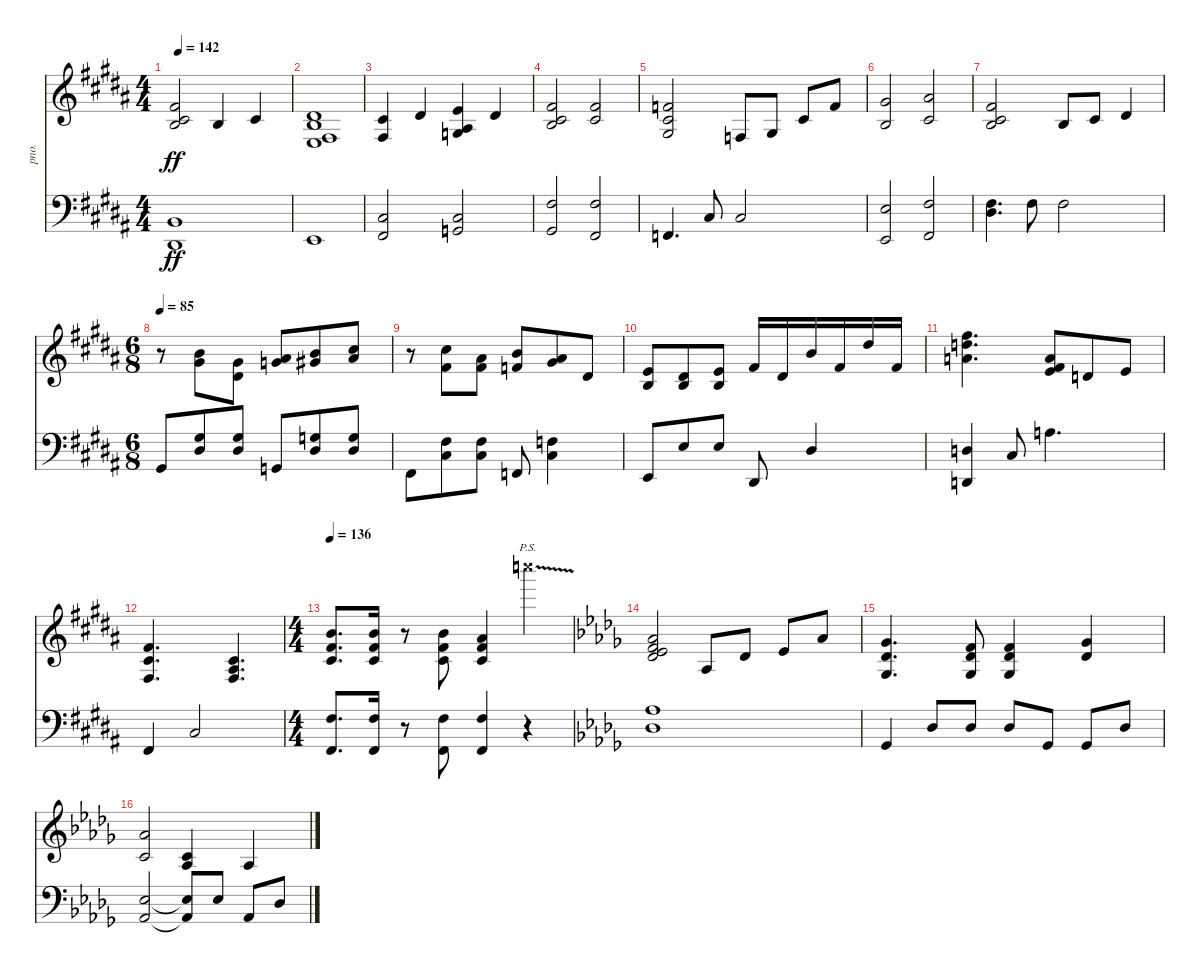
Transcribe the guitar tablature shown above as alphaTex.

\bracketExtendMode nobrackets
\track ("Piano R" "pno.") {instrument acousticgrandpiano}
\staff {score}
\tuning (E4 B3 G3 D3 A2 E2)
\ts (4 4)
\tempo 142
\clef g2
\ks g#minor
(11.4{acc #} 0.2{acc forcenatural} 11.3{acc #}).2{dy ff beam Up} 0.2{acc forcenatural}.4{beam Up} 2.2{acc #}.4{beam Up} |
(4.4{acc #} 7.5{acc forcenatural} 4.3{acc forcenatural} 4.2{acc #}).1{beam Up} |
(4.4{acc #} 2.2{acc #}).4{beam Up} 4.2{acc #}.4{beam Up} (0.3{acc forcenatural} 8.4{acc #} 0.1{acc forcenatural}).4{beam Up} 4.2{acc #}.4{beam Up} |
(2.2{acc #} 4.3{acc forcenatural} 2.1{acc #}).2{beam Up} (2.2{acc #} 2.1{acc #}).2{beam Up} |
(1.3{acc #} 2.2{acc #} 1.1{acc forcenatural}).2{beam Up} 3.4{acc forcenatural}.8{beam Up} 1.3{acc #}.8{beam Up} 2.2{acc #}.8{beam Up} 1.1{acc forcenatural}.8{beam Up} |
(4.3{acc forcenatural} 4.1{acc #}).2{beam Up} (6.3{acc #} 6.1{acc #}).2{beam Up} |
(11.4{acc #} 0.2{acc forcenatural} 11.3{acc #}).2{beam Up} 0.2{acc forcenatural}.8{beam Up} 2.2{acc #}.8{beam Up} 4.2{acc #}.4{beam Up} |
\ts (6 8)
\tempo 85
r.8{beam Down} (9.2{acc #} 7.1{acc forcenatural}).8{beam Up} (4.2{acc #} 4.1{acc #}).8{beam Up} (8.2{acc forcenatural} 6.1{acc #}).8{beam Up} (9.2{acc #} 7.1{acc forcenatural}).8{beam Up} (11.2{acc #} 9.1{acc #}).8{beam Up} |
r.8{beam Down} (7.2{acc #} 9.1{acc #}).8{beam Up} (7.2{acc #} 6.1{acc #}).8{beam Up} (7.1{acc forcenatural} 6.2{acc forcenatural}).8{beam Up} (6.1{acc #} 9.2{acc #}).8{beam Up} 4.2{acc #}.8{beam Up} |
(0.2{acc forcenatural} 0.1{acc forcenatural}).8{beam Up} (4.3{acc forcenatural} 4.2{acc #}).8{beam Up} (0.2{acc forcenatural} 0.1{acc forcenatural}).8{beam Up} 2.1{acc #}.16{beam Up} 4.2{acc #}.16{beam Up} 7.1{acc forcenatural}.16{beam Up} 2.1{acc #}.16{beam Up} 11.1{acc #}.16{beam Up} 2.1{acc #}.16{beam Up} |
(14.3{acc forcenatural} 15.2{acc forcenatural} 14.1{acc #}).4{d beam Down} (0.1{acc forcenatural} 11.3{acc #} 10.2{acc forcenatural}).8{beam Up} 3.2{acc forcenatural}.8{beam Up} 0.1{acc forcenatural}.8{beam Up} |
(4.4{acc #} 2.2{acc #} 2.1{acc #}).4{d beam Up} (4.4{acc #} 3.3{acc #} 2.2{acc #}).4{d beam Up} |
\ts (4 4)
\tempo 136
(6.3{acc #} 7.2{acc #} 7.1{acc forcenatural}).8{d beam Up} (6.3{acc #} 7.2{acc #} 7.1{acc forcenatural}).16{beam Up} r.8{beam Down} (16.5{acc #} 16.4{acc #} 16.3{acc forcenatural}).8{beam Up} (11.3{acc #} 11.4{acc #} 11.2{acc #}).4{beam Up} 37.2{psd x acc forcenatural}.4{beam Down} |
\ks db
(2.2{acc b} 1.1{acc forcenatural} 8.3{acc b} 18.4{acc b}).2{beam Up} 1.3{acc b}.8{beam Up} 2.2{acc b}.8{beam Up} 4.2{acc b}.8{beam Up} 4.1{acc b}.8{beam Up} |
(9.5{acc b} 11.4{acc b} 11.3{acc b}).4{d beam Up} (4.4{acc b} 6.3{acc b} 6.2{acc forcenatural}).8{beam Up} (4.4{acc b} 6.3{acc b} 6.2{acc forcenatural}).4{beam Up} (2.2{acc b} 2.1{acc b}).4{beam Up} |
(1.2{acc forcenatural} 4.1{acc b}).2{beam Up} (1.3{acc b} 1.2{acc forcenatural}).4{beam Up} 1.3{acc b}.4{beam Up}
\staff {score}
\tuning (G2 D2 A1 E1 B0)
\clef f4
\ottava regular
\simile none
\ks g#minor
(6.3{acc #} 9.2{acc forcenatural}).1{dy ff beam Up} |
2.2{acc forcenatural}.1{beam Up} |
(4.2{acc #} 6.1{acc #}).2{beam Up} (0.1{acc forcenatural} 11.2{acc #}).2{beam Up} |
(11.3{acc #} 11.1{acc #}).2{beam Up} (9.3{acc #} 11.1{acc #}).2{beam Up} |
3.2{acc forcenatural}.4{d beam Up} 6.1{acc #}.8{beam Up} 6.1{acc #}.2{beam Up} |
(7.3{acc forcenatural} 9.1{acc forcenatural}).2{beam Up} (9.3{acc #} 11.1{acc #}).2{beam Up} |
(13.2{acc #} 11.1{acc #}).4{d beam Down} 11.1{acc #}.8{beam Down} 11.1{acc #}.2{beam Down} |
1.1{acc #}.8{beam Up} (13.2{acc #} 13.1{acc #}).8{beam Up} (13.2{acc #} 13.1{acc #}).8{beam Up} 0.1{acc forcenatural}.8{beam Up} (13.2{acc #} 12.1{acc forcenatural}).8{beam Up} (13.2{acc #} 12.1{acc forcenatural}).8{beam Up} |
4.2{acc #}.8{beam Down} (11.2{acc #} 11.1{acc #}).8{beam Down} (11.2{acc #} 11.1{acc #}).8{beam Down} 3.2{acc forcenatural}.8{beam Up} (11.2{acc #} 10.1{acc forcenatural}).4{beam Down} |
7.3{acc forcenatural}.8{beam Up} 9.1{acc forcenatural}.8{beam Up} 9.1{acc forcenatural}.8{beam Up} 1.2{acc #}.8{beam Up} 8.1{acc #}.4{beam Up} |
(0.2{acc forcenatural} 7.1{acc forcenatural}).4{beam Up} 6.1{acc #}.8{beam Up} 14.1{acc forcenatural}.4{d beam Down} |
4.2{acc #}.4{beam Up} 6.1{acc #}.2{beam Up} |
(9.3{acc #} 11.1{acc #}).8{d beam Up} (9.3{acc #} 11.1{acc #}).16{beam Up} r.8{beam Down} (9.3{acc #} 11.1{acc #}).8{beam Up} (9.3{acc #} 11.1{acc #}).4{beam Up} r.4{beam Down} |
\ks db
(11.2{acc b} 13.1{acc b}).1{beam Down} |
4.2{acc b}.4{beam Up} 6.1{acc b}.8{beam Up} 6.1{acc b}.8{beam Up} 6.1{acc b}.8{beam Up} 4.2{acc b}.8{beam Up} 4.2{acc b}.8{beam Up} 6.1{acc b}.8{beam Up} |
(6.2{acc b} 8.1{acc b}).2{beam Up} (6.2{t acc b} 8.1{t acc b}).8{beam Up} 8.1{acc b}.8{beam Up} 1.1{acc b}.8{beam Up} 6.1{acc b}.8{beam Up}
